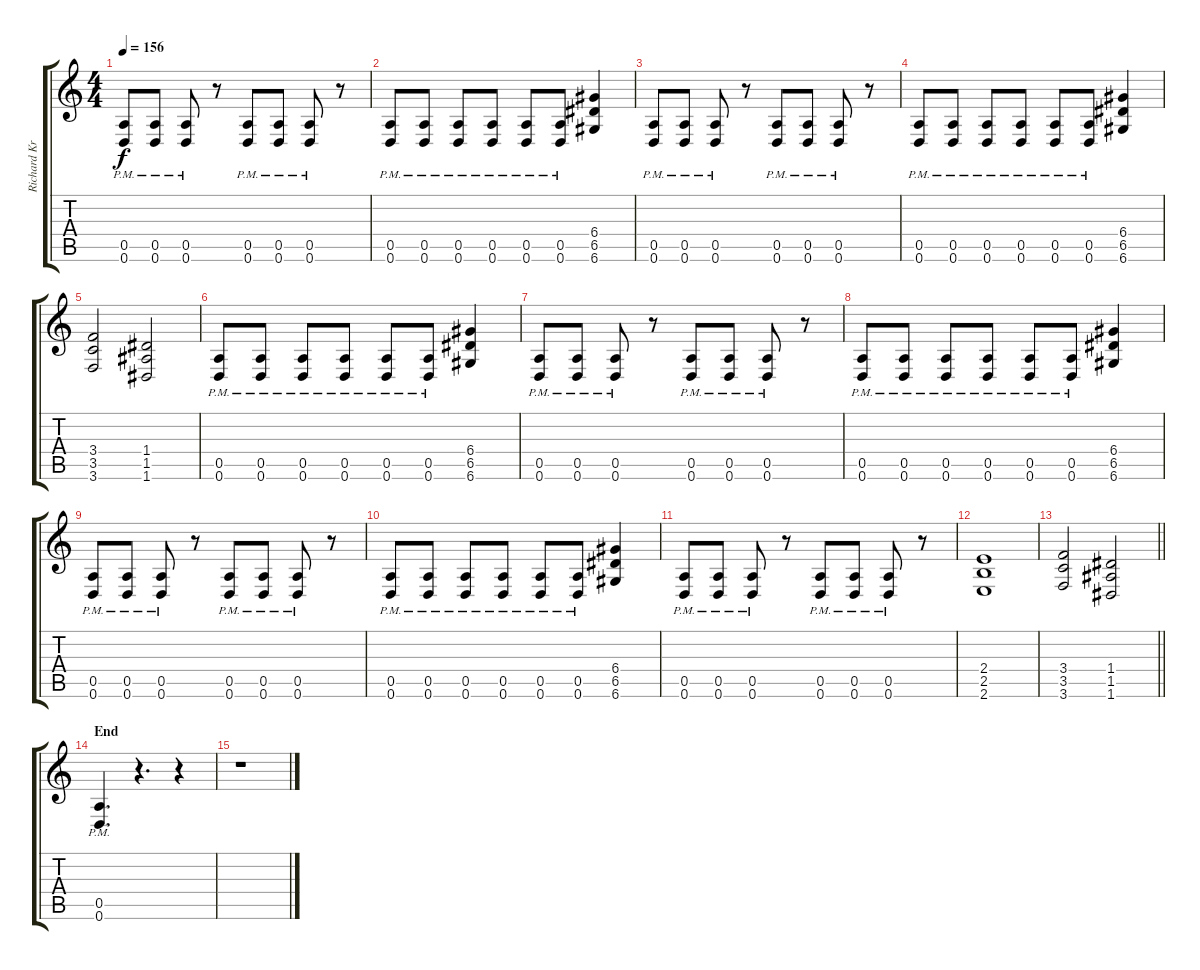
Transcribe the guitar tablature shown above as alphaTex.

\track ("Richard Kruspe" "Richard Kr") {instrument distortionguitar}
\staff {score tabs}
\tuning (E4 B3 G3 D3 A2 D2) {hide}
\ts (4 4)
\tempo 156
\clef g2
\ks c
(0.5{pm} 0.6{pm}).8{dy f} (0.5{pm} 0.6{pm}).8 (0.5{pm} 0.6{pm}).8 r.8 (0.5{pm} 0.6{pm}).8 (0.5{pm} 0.6{pm}).8 (0.5{pm} 0.6{pm}).8 r.8 |
(0.5{pm} 0.6{pm}).8 (0.5{pm} 0.6{pm}).8 (0.5{pm} 0.6{pm}).8 (0.5{pm} 0.6{pm}).8 (0.5{pm} 0.6{pm}).8 (0.5{pm} 0.6{pm}).8 (6.4 6.5 6.6).4 |
(0.5{pm} 0.6{pm}).8 (0.5{pm} 0.6{pm}).8 (0.5{pm} 0.6{pm}).8 r.8 (0.5{pm} 0.6{pm}).8 (0.5{pm} 0.6{pm}).8 (0.5{pm} 0.6{pm}).8 r.8 |
(0.5{pm} 0.6{pm}).8 (0.5{pm} 0.6{pm}).8 (0.5{pm} 0.6{pm}).8 (0.5{pm} 0.6{pm}).8 (0.5{pm} 0.6{pm}).8 (0.5{pm} 0.6{pm}).8 (6.4 6.5 6.6).4 |
(3.4 3.5 3.6).2 (1.4 1.5 1.6).2 |
(0.5{pm} 0.6{pm}).8 (0.5{pm} 0.6{pm}).8 (0.5{pm} 0.6{pm}).8 (0.5{pm} 0.6{pm}).8 (0.5{pm} 0.6{pm}).8 (0.5{pm} 0.6{pm}).8 (6.4 6.5 6.6).4 |
(0.5{pm} 0.6{pm}).8 (0.5{pm} 0.6{pm}).8 (0.5{pm} 0.6{pm}).8 r.8 (0.5{pm} 0.6{pm}).8 (0.5{pm} 0.6{pm}).8 (0.5{pm} 0.6{pm}).8 r.8 |
(0.5{pm} 0.6{pm}).8 (0.5{pm} 0.6{pm}).8 (0.5{pm} 0.6{pm}).8 (0.5{pm} 0.6{pm}).8 (0.5{pm} 0.6{pm}).8 (0.5{pm} 0.6{pm}).8 (6.4 6.5 6.6).4 |
(0.5{pm} 0.6{pm}).8 (0.5{pm} 0.6{pm}).8 (0.5{pm} 0.6{pm}).8 r.8 (0.5{pm} 0.6{pm}).8 (0.5{pm} 0.6{pm}).8 (0.5{pm} 0.6{pm}).8 r.8 |
(0.5{pm} 0.6{pm}).8 (0.5{pm} 0.6{pm}).8 (0.5{pm} 0.6{pm}).8 (0.5{pm} 0.6{pm}).8 (0.5{pm} 0.6{pm}).8 (0.5{pm} 0.6{pm}).8 (6.4 6.5 6.6).4 |
(0.5{pm} 0.6{pm}).8 (0.5{pm} 0.6{pm}).8 (0.5{pm} 0.6{pm}).8 r.8 (0.5{pm} 0.6{pm}).8 (0.5{pm} 0.6{pm}).8 (0.5{pm} 0.6{pm}).8 r.8 |
(2.4 2.5 2.6).1 |
\barLineRight lightlight
(3.4 3.5 3.6).2 (1.4 1.5 1.6).2 |
\section ("" "End")
(0.5{pm} 0.6{pm}).4{d} r.4{d} r.4 |
r.1
